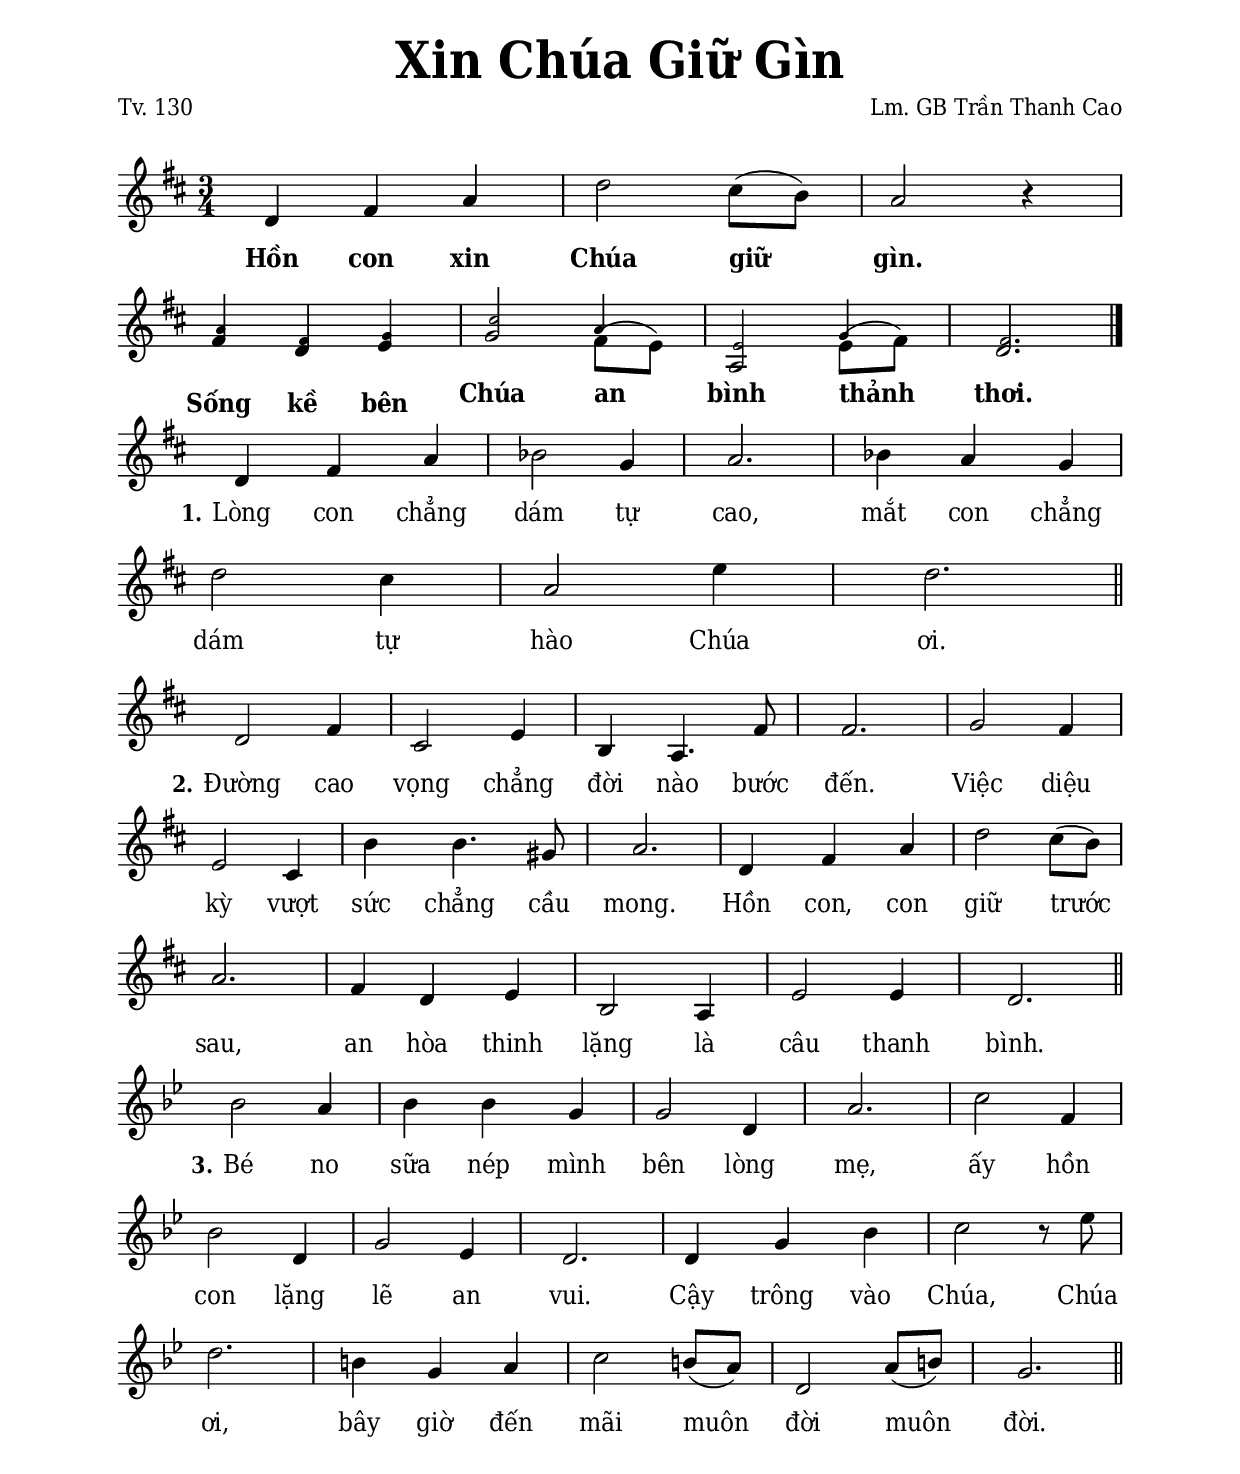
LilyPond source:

% Cài đặt chung
\version "2.22.1"
\include "english.ly"

\header {
  title = \markup { \fontsize #3 "Xin Chúa Giữ Gìn" }
  poet = "Tv. 130"
  composer = "Lm. GB Trần Thanh Cao"
  arranger = " "
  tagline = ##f
}

% Nhạc điệp khúc
nhacDiepKhucSop = \relative c' {
  <>^\markup { \halign #45 " " }
  d4 fs a |
  d2 cs8 ^(b) |
  a2 r4 |
  fs4 d e |
  g2 fs8 ^(e) |
  a,2 e'8 ^(fs) |
  d2. \bar "|."
}

nhacDiepKhucBas = \relative c'' {
  \skip 2.
  \skip 2.
  \skip 2 r4
  a4 fs g |
  cs2 a4 |
  e2 g4 |
  fs2.
}

% Nhạc phiên khúc
nhacPhienKhucMot = \relative c' {
  d4 fs a |
  bf2 g4 |
  a2. |
  bf4 a g |
  d'2 cs4 |
  a2 e'4 |
  d2. \bar "||"
}

nhacPhienKhucHai = \relative c' {
  d2 fs4 |
  cs2 e4 |
  b a4. fs'8 |
  fs2. |
  g2 fs4 |
  e2 cs4 |
  b' b4. gs8 |
  a2. |
  d,4 fs a |
  d2 cs8 (b) |
  a2. |
  fs4 d e |
  b2 a4 |
  e'2 e4 |
  d2. \bar "||"
}

nhacPhienKhucBa = \relative c'' {
  bf2 a4 |
  bf4 bf g |
  g2 d4 |
  a'2. |
  c2 f,4 |
  bf2 d,4 |
  g2 ef4 |
  d2. |
  d4 g bf |
  c2 r8 ef |
  d2. |
  b!4 g a |
  c2 b!8 (a) |
  d,2 a'8 (b!) |
  g2. \bar "||"
}

% Lời điệp khúc
loiDiepKhuc = \lyricmode {
  Hồn con xin Chúa giữ gìn.
  Sống kề bên
  \override LyricText.extra-offset = #'(0 . 1)
  Chúa an bình thảnh thơi.
}

% Lời phiên khúc
loiPhienKhucMot = \lyricmode {
  \set stanza = #"1."
  Lòng con chẳng dám tự cao,
  mắt con chẳng dám tự hào Chúa ơi.
}

loiPhienKhucHai = \lyricmode {
  \set stanza = #"2."
  Đường cao vọng chẳng đời nào bước đến.
  Việc diệu kỳ vượt sức chẳng cầu mong.
  Hồn con, con giữ trước sau,
  an hòa thinh lặng là câu thanh bình.
}

loiPhienKhucBa = \lyricmode {
  \set stanza = #"3."
  Bé no sữa nép mình bên lòng mẹ,
  ấy hồn con lặng lẽ an vui.
  Cậy trông vào Chúa, Chúa ơi,
  bây giờ đến mãi muôn đời muôn đời.
}


% Dàn trang
\paper {
  #(set-paper-size "a4")
  top-margin = 20\mm
  bottom-margin = 10\mm
  left-margin = 20\mm
  right-margin = 20\mm
  indent = #0
  #(define fonts
    (make-pango-font-tree
      "Deja Vu Serif Condensed"
      "Deja Vu Serif Condensed"
      "Deja Vu Serif Condensed"
      (/ 20 20)))
  page-count = #1
  system-system-spacing = #'((basic-distance . 12.5)
                             (minimum-distance . 12.5)
                             (padding . 1))
  score-system-spacing = #'((basic-distance . 12.5)
                             (minimum-distance . 12.5)
                             (padding . 1))
}

% Thiết lập tông và nhịp
TongNhip = { \key d \major \time 3/4 }

% Đổi kích thước nốt cho bè phụ
notBePhu =
#(define-music-function (font-size music) (number? ly:music?)
   (for-some-music
     (lambda (m)
       (if (music-is-of-type? m 'rhythmic-event)
           (begin
             (set! (ly:music-property m 'tweaks)
                   (cons `(font-size . ,font-size)
                         (ly:music-property m 'tweaks)))
             #t)
           #f))
     music)
   music)

\score {
  \new ChoirStaff <<
    \new Staff = diepKhuc \with {
        \consists "Merge_rests_engraver"
        printPartCombineTexts = ##f
      }
      <<
      \new Voice \TongNhip \partCombine 
        \notBePhu -3 { \nhacDiepKhucBas }
        \nhacDiepKhucSop
      \new NullVoice = nhacThamChieu \nhacDiepKhucSop
      \new Lyrics \with {
          \override VerticalAxisGroup.
            nonstaff-relatedstaff-spacing.padding = #1.7
          \override VerticalAxisGroup.
            nonstaff-unrelatedstaff-spacing.padding = #1.5
        }
        \lyricsto nhacThamChieu \loiDiepKhuc
      >>
  >>
  \layout {
    \override Lyrics.LyricText.font-series = #'bold
    %\override Lyrics.LyricText.font-size = #+2
    \override Lyrics.LyricSpace.minimum-distance = #3.5
    \override Score.BarNumber.break-visibility = ##(#f #f #f)
    \override Score.SpacingSpanner.uniform-stretching = ##t
  }
}

\score {
  \new ChoirStaff <<
    \new Staff = phienKhuc \with {
        %\magnifyStaff #(magstep +1)
      }
      <<
      \new Voice = beSop {
        \key d \major \time 3/4 \nhacPhienKhucMot
      }
    >>
    \new Lyrics \with {
          \override VerticalAxisGroup.
            nonstaff-relatedstaff-spacing.padding = #1.5
          \override VerticalAxisGroup.
            nonstaff-unrelatedstaff-spacing.padding = #1.5
        }
        \lyricsto beSop \loiPhienKhucMot
  >>
  \layout {
    \override Staff.TimeSignature.transparent = ##t
    %\override Lyrics.LyricText.font-size = #+2
    \override Lyrics.LyricSpace.minimum-distance = #4.0
    \override Score.BarNumber.break-visibility = ##(#f #f #f)
    \override Score.SpacingSpanner.uniform-stretching = ##t
  }
}

\score {
  \new ChoirStaff <<
    \new Staff = phienKhuc \with {
        %\magnifyStaff #(magstep +1)
      }
      <<
      \new Voice = beSop {
        \key d \major \time 3/4 \nhacPhienKhucHai
      }
    >>
    \new Lyrics \with {
          \override VerticalAxisGroup.
            nonstaff-relatedstaff-spacing.padding = #1
          \override VerticalAxisGroup.
            nonstaff-unrelatedstaff-spacing.padding = #1
        }
        \lyricsto beSop \loiPhienKhucHai
  >>
  \layout {
    \override Staff.TimeSignature.transparent = ##t
    %\override Lyrics.LyricText.font-size = #+2
    \override Lyrics.LyricSpace.minimum-distance = #3.2
    \override Score.BarNumber.break-visibility = ##(#f #f #f)
    \override Score.SpacingSpanner.uniform-stretching = ##t
  }
}

\score {
  \new ChoirStaff <<
    \new Staff = phienKhuc \with {
        %\magnifyStaff #(magstep +1)
      }
      <<
      \new Voice = beSop {
        \key bf \major \time 3/4 \nhacPhienKhucBa
      }
    >>
    \new Lyrics \with {
          \override VerticalAxisGroup.
            nonstaff-relatedstaff-spacing.padding = #1.5
          \override VerticalAxisGroup.
            nonstaff-unrelatedstaff-spacing.padding = #1
        }
        \lyricsto beSop \loiPhienKhucBa
  >>
  \layout {
    \override Staff.TimeSignature.transparent = ##t
    %\override Lyrics.LyricText.font-size = #+2
    \override Lyrics.LyricSpace.minimum-distance = #3.5
    \override Score.BarNumber.break-visibility = ##(#f #f #f)
    \override Score.SpacingSpanner.uniform-stretching = ##t
  }
}
